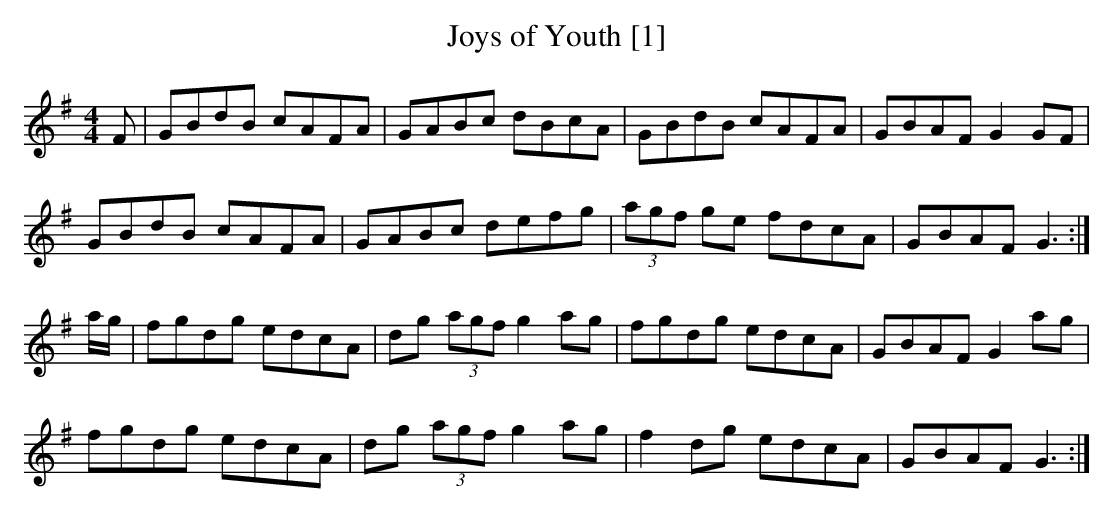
X:1
T: Joys of Youth [1]
L: 1/8
M: 4/4
K: G
F|GBdB cAFA|GABc dBcA|GBdB cAFA|GBAF G2 GF|
GBdB cAFA|GABc defg|(3agf ge fdcA|GBAF G3 :|
a/g/|fgdg edcA|dg (3agf g2 ag|fgdg edcA|GBAF G2 ag|
fgdg edcA|dg (3agf g2 ag|f2 dg edcA|GBAF G3 :|
